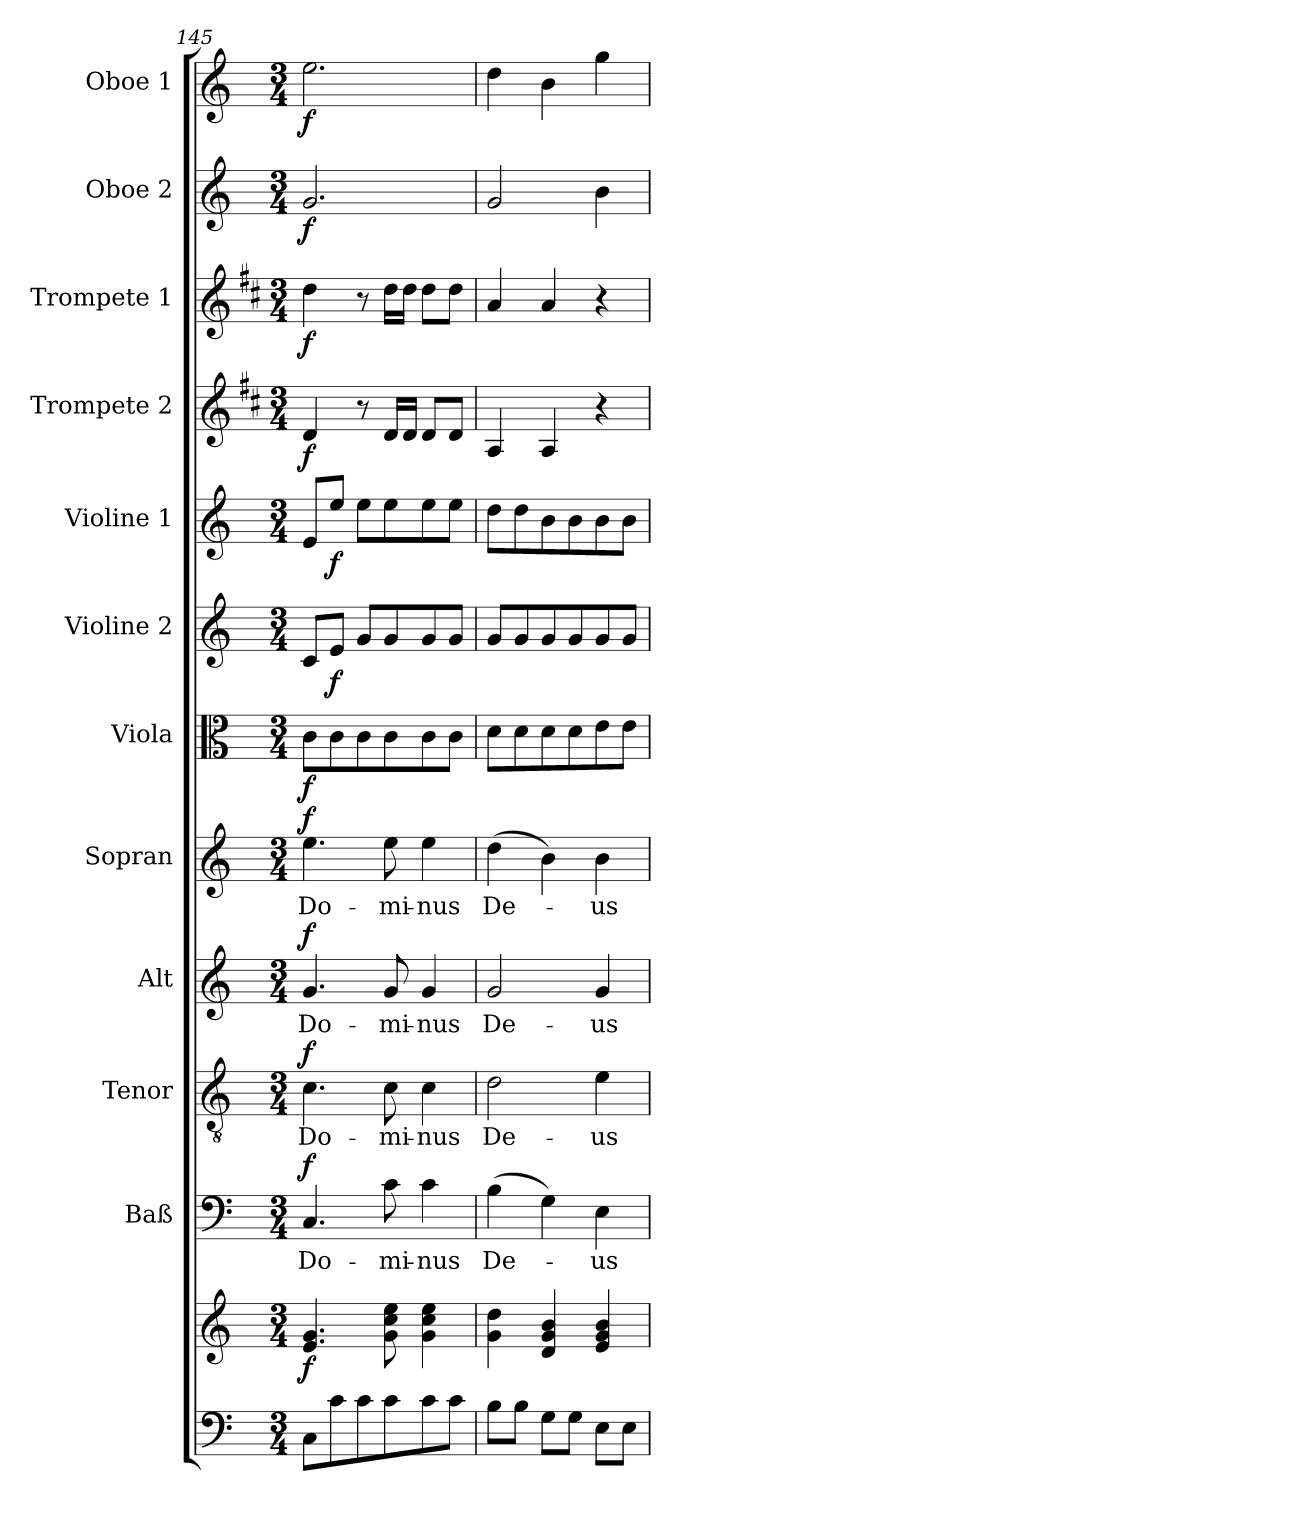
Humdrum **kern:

**kern	**kern	**dynam	**kern	**text	**dynam	**kern	**text	**dynam	**kern	**text	**dynam	**kern	**text	**dynam	**kern	**dynam	**kern	**dynam	**kern	**dynam	**kern	**dynam	**kern	**dynam	**kern	**dynam	**kern	**dynam
*part12	*part12	*part12	*part11	*part11	*part11	*part10	*part10	*part10	*part9	*part9	*part9	*part8	*part8	*part8	*part7	*part7	*part6	*part6	*part5	*part5	*part4	*part4	*part3	*part3	*part2	*part2	*part1	*part1
*staff13	*staff12	*staff12/13	*staff11	*staff11	*staff11	*staff10	*staff10	*staff10	*staff9	*staff9	*staff9	*staff8	*staff8	*staff8	*staff7	*staff7	*staff6	*staff6	*staff5	*staff5	*staff4	*staff4	*staff3	*staff3	*staff2	*staff2	*staff1	*staff1
*	*	*	*I"Baß	*	*	*I"Tenor	*	*	*I"Alt	*	*	*I"Sopran	*	*	*I"Viola	*	*I"Violine 2	*	*I"Violine 1	*	*I"Trompete 2	*	*I"Trompete 1	*	*I"Oboe 2	*	*I"Oboe 1	*
*	*	*	*I'Baß	*	*	*I'Ten	*	*	*I'Alt	*	*	*I'Sop	*	*	*I'Vla.	*	*I'Vln. 2	*	*I'Vln. 1	*	*I'Trp. 2	*	*I'Trp. 1	*	*I'Ob. 2	*	*I'Ob. 1	*
*clefF4	*clefG2	*	*clefF4	*	*	*clefGv2	*	*	*clefG2	*	*	*clefG2	*	*	*clefC3	*	*clefG2	*	*clefG2	*	*clefG2	*	*clefG2	*	*clefG2	*	*clefG2	*
*	*	*	*	*	*	*	*	*	*	*	*	*	*	*	*	*	*	*	*	*	*ITrd1c2	*	*ITrd1c2	*	*	*	*	*
*k[]	*k[]	*	*k[]	*	*	*k[]	*	*	*k[]	*	*	*k[]	*	*	*k[]	*	*k[]	*	*k[]	*	*k[]	*	*k[]	*	*k[]	*	*k[]	*
*C:	*C:	*	*C:	*	*	*C:	*	*	*C:	*	*	*C:	*	*	*C:	*	*C:	*	*C:	*	*C:	*	*C:	*	*C:	*	*C:	*
*M3/4	*M3/4	*	*M3/4	*	*	*M3/4	*	*	*M3/4	*	*	*M3/4	*	*	*M3/4	*	*M3/4	*	*M3/4	*	*M3/4	*	*M3/4	*	*M3/4	*	*M3/4	*
=145	=145	=145	=145	=145	=145	=145	=145	=145	=145	=145	=145	=145	=145	=145	=145	=145	=145	=145	=145	=145	=145	=145	=145	=145	=145	=145	=145	=145
!	!	!LO:DY:b	!	!LO:LY:b	!LO:DY:a	!	!LO:LY:b	!LO:DY:a	!	!LO:LY:b	!LO:DY:a	!	!LO:LY:b	!LO:DY:a	!	!LO:DY:b	!	!	!	!	!	!LO:DY:b	!	!LO:DY:b	!	!LO:DY:b	!	!LO:DY:b
8C\L	4.e/ 4.g/	f	4.C/	Do-	f	4.c\	Do-	f	4.g/	Do-	f	4.ee\	Do-	f	8c\L	f	8c/L	.	8e/L	.	4c/	f	4cc\	f	2.g/	f	2.ee\	f
!	!	!	!	!	!	!	!	!	!	!	!	!	!	!	!	!	!	!LO:DY:b	!	!LO:DY:b	!	!	!	!	!	!	!	!
8c\	.	.	.	.	.	.	.	.	.	.	.	.	.	.	8c\	.	8e/J	f	8ee/J	f	.	.	.	.	.	.	.	.
8c\	.	.	.	.	.	.	.	.	.	.	.	.	.	.	8c\	.	8g/L	.	8ee\L	.	8r	.	8r	.	.	.	.	.
!	!	!	!	!LO:LY:b	!	!	!LO:LY:b	!	!	!LO:LY:b	!	!	!LO:LY:b	!	!	!	!	!	!	!	!	!	!	!	!	!	!	!
8c\	8g\ 8cc\ 8ee\	.	8c\	-mi-	.	8c\	-mi-	.	8g/	-mi-	.	8ee\	-mi-	.	8c\	.	8g/	.	8ee\	.	16c/LL	.	16cc\LL	.	.	.	.	.
.	.	.	.	.	.	.	.	.	.	.	.	.	.	.	.	.	.	.	.	.	16c/JJ	.	16cc\JJ	.	.	.	.	.
!	!	!	!	!LO:LY:b	!	!	!LO:LY:b	!	!	!LO:LY:b	!	!	!LO:LY:b	!	!	!	!	!	!	!	!	!	!	!	!	!	!	!
8c\	4g\ 4cc\ 4ee\	.	4c\	-nus	.	4c\	-nus	.	4g/	-nus	.	4ee\	-nus	.	8c\	.	8g/	.	8ee\	.	8c/L	.	8cc\L	.	.	.	.	.
8c\J	.	.	.	.	.	.	.	.	.	.	.	.	.	.	8c\J	.	8g/J	.	8ee\J	.	8c/J	.	8cc\J	.	.	.	.	.
=146	=146	=146	=146	=146	=146	=146	=146	=146	=146	=146	=146	=146	=146	=146	=146	=146	=146	=146	=146	=146	=146	=146	=146	=146	=146	=146	=146	=146
!	!	!	!	!LO:LY:b	!	!	!LO:LY:b	!	!	!LO:LY:b	!	!	!LO:LY:b	!	!	!	!	!	!	!	!	!	!	!	!	!	!	!
8B\L	4g\ 4dd\	.	(>4B\	De-	.	2d\	De-	.	2g/	De-	.	(>4dd\	De-	.	8d\L	.	8g/L	.	8dd\L	.	4G/	.	4g/	.	2g/	.	4dd\	.
8B\J	.	.	.	.	.	.	.	.	.	.	.	.	.	.	8d\	.	8g/	.	8dd\	.	.	.	.	.	.	.	.	.
8G\L	4d/ 4g/ 4b/	.	4G\)	.	.	.	.	.	.	.	.	4b\)	.	.	8d\	.	8g/	.	8b\	.	4G/	.	4g/	.	.	.	4b\	.
8G\J	.	.	.	.	.	.	.	.	.	.	.	.	.	.	8d\	.	8g/	.	8b\	.	.	.	.	.	.	.	.	.
!	!	!	!	!LO:LY:b	!	!	!LO:LY:b	!	!	!LO:LY:b	!	!	!LO:LY:b	!	!	!	!	!	!	!	!	!	!	!	!	!	!	!
8E\L	4e/ 4g/ 4b/	.	4E\	-us	.	4e\	-us	.	4g/	-us	.	4b\	-us	.	8e\	.	8g/	.	8b\	.	4r	.	4r	.	4b\	.	4gg\	.
8E\J	.	.	.	.	.	.	.	.	.	.	.	.	.	.	8e\J	.	8g/J	.	8b\J	.	.	.	.	.	.	.	.	.
=	=	=	=	=	=	=	=	=	=	=	=	=	=	=	=	=	=	=	=	=	=	=	=	=	=	=	=	=
*-	*-	*-	*-	*-	*-	*-	*-	*-	*-	*-	*-	*-	*-	*-	*-	*-	*-	*-	*-	*-	*-	*-	*-	*-	*-	*-	*-	*-
